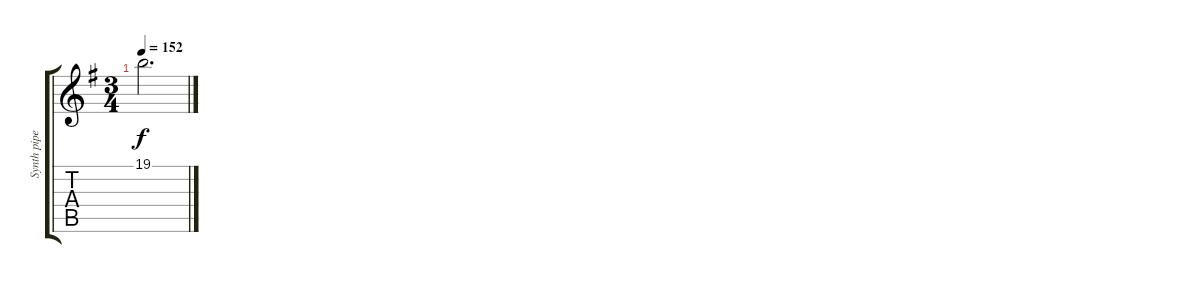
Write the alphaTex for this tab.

\track ("Synth pipe" "Synth pipe") {instrument sopranosax}
\staff {score tabs}
\tuning (E4 B3 G3 D3 A2 E2) {hide}
\ts (3 4)
\tempo 152
\clef g2
\ks g
19.1{t}.2{d dy f}
